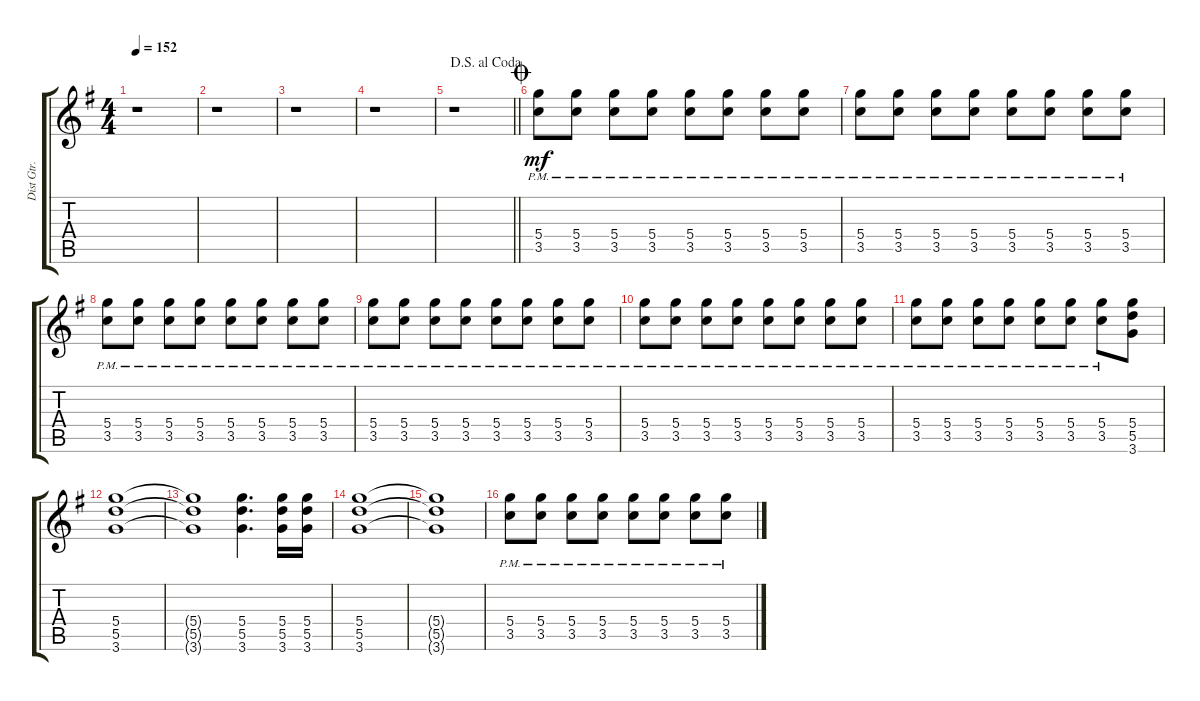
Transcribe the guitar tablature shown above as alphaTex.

\track ("Dist Gtr." "Dist Gtr.") {instrument distortionguitar}
\staff {score tabs}
\tuning (E4 B3 G4 D4 A3 E3) {hide}
\ts (4 4)
\tempo 152
\clef g2
\ks g
r.1{dy ff} |
r.1 |
r.1 |
r.1 |
\jump dalsegnoalcoda
\barLineRight lightlight
r.1 |
\jump coda
(5.4{pm} 3.5{pm}).8{dy mf} (5.4{pm} 3.5{pm}).8 (5.4{pm} 3.5{pm}).8 (5.4{pm} 3.5{pm}).8 (5.4{pm} 3.5{pm}).8 (5.4{pm} 3.5{pm}).8 (5.4{pm} 3.5{pm}).8 (5.4{pm} 3.5{pm}).8 |
(5.4{pm} 3.5{pm}).8 (5.4{pm} 3.5{pm}).8 (5.4{pm} 3.5{pm}).8 (5.4{pm} 3.5{pm}).8 (5.4{pm} 3.5{pm}).8 (5.4{pm} 3.5{pm}).8 (5.4{pm} 3.5{pm}).8 (5.4{pm} 3.5{pm}).8 |
(5.4{pm} 3.5{pm}).8 (5.4{pm} 3.5{pm}).8 (5.4{pm} 3.5{pm}).8 (5.4{pm} 3.5{pm}).8 (5.4{pm} 3.5{pm}).8 (5.4{pm} 3.5{pm}).8 (5.4{pm} 3.5{pm}).8 (5.4{pm} 3.5{pm}).8 |
(5.4{pm} 3.5{pm}).8 (5.4{pm} 3.5{pm}).8 (5.4{pm} 3.5{pm}).8 (5.4{pm} 3.5{pm}).8 (5.4{pm} 3.5{pm}).8 (5.4{pm} 3.5{pm}).8 (5.4{pm} 3.5{pm}).8 (5.4{pm} 3.5{pm}).8 |
(5.4{pm} 3.5{pm}).8 (5.4{pm} 3.5{pm}).8 (5.4{pm} 3.5{pm}).8 (5.4{pm} 3.5{pm}).8 (5.4{pm} 3.5{pm}).8 (5.4{pm} 3.5{pm}).8 (5.4{pm} 3.5{pm}).8 (5.4{pm} 3.5{pm}).8 |
(5.4{pm} 3.5{pm}).8 (5.4{pm} 3.5{pm}).8 (5.4{pm} 3.5{pm}).8 (5.4{pm} 3.5{pm}).8 (5.4{pm} 3.5{pm}).8 (5.4{pm} 3.5{pm}).8 (5.4{pm} 3.5{pm}).8 (5.4 5.5 3.6).8 |
(5.4 5.5 3.6).1 |
(5.4{t} 5.5{t} 3.6{t}).1 (5.4 5.5 3.6).4{d} (5.4 5.5 3.6).16 (5.4 5.5 3.6).16 |
(5.4 5.5 3.6).1 |
(5.4{t} 5.5{t} 3.6{t}).1 |
(5.4{pm} 3.5{pm}).8 (5.4{pm} 3.5{pm}).8 (5.4{pm} 3.5{pm}).8 (5.4{pm} 3.5{pm}).8 (5.4{pm} 3.5{pm}).8 (5.4{pm} 3.5{pm}).8 (5.4{pm} 3.5{pm}).8 (5.4{pm} 3.5{pm}).8
